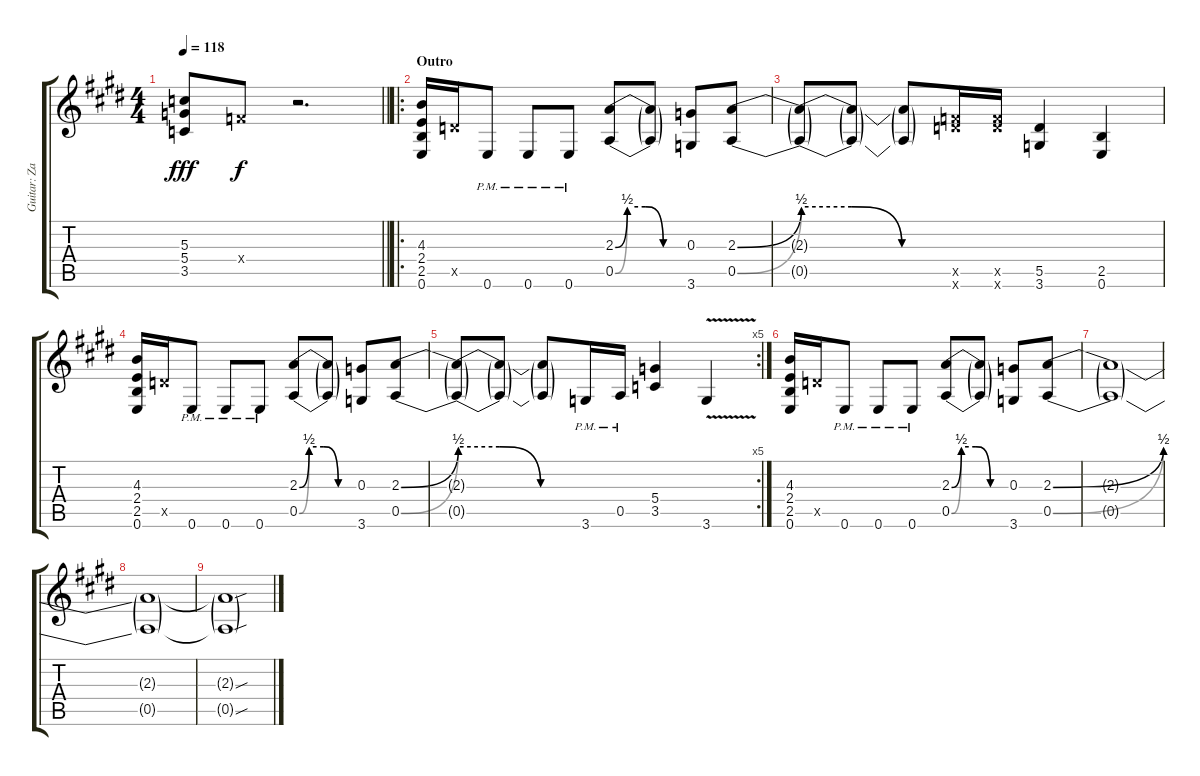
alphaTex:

\track ("Guitar: Zakk" "Guitar: Za") {instrument distortionguitar}
\staff {score tabs}
\tuning (E4 B3 G3 D3 A2 E2) {hide}
\ts (4 4)
\tempo 118
\clef g2
\barLineRight lightlight
\ks e
(5.3 5.4 3.5).8{dy fff} 3.4{x}.8{dy f} r.2{d} |
\ro
\section ("" "Outro")
(4.3 2.4 2.5 0.6).16 5.5{x}.16 0.6{pm}.8 0.6{pm}.8 0.6{pm}.8 (2.3{be (custom 0 0 10 2 25 2 40 0 60 0)} 0.5{be (custom 0 0 10 2 25 2 40 0 60 0)}).8 (2.3{t} 0.5{t}).8 (0.3 3.6).8 (2.3{be (bend 0 0 60 2)} 0.5{be (bend 0 0 60 2)}).8 |
(2.3{be (custom 0 2 20 2 40 0 60 0) t} 0.5{be (custom 0 2 20 2 40 0 60 0) t}).8 (2.3{t} 0.5{t}).8 (2.3{t} 0.5{t}).8 (8.5{x} 10.6{x}).16 (8.5{x} 10.6{x}).16 (5.5 3.6).4 (2.5 0.6).4 |
(4.3 2.4 2.5 0.6).16 5.5{x}.16 0.6{pm}.8 0.6{pm}.8 0.6{pm}.8 (2.3{be (custom 0 0 10 2 25 2 40 0 60 0)} 0.5{be (custom 0 0 10 2 25 2 40 0 60 0)}).8 (2.3{t} 0.5{t}).8 (0.3 3.6).8 (2.3{be (bend 0 0 60 2)} 0.5{be (bend 0 0 60 2)}).8 |
\rc 5
(2.3{be (custom 0 2 20 2 40 0 60 0) t} 0.5{be (custom 0 2 20 2 40 0 60 0) t}).8 (2.3{t} 0.5{t}).8 (2.3{t} 0.5{t}).8 3.6{pm}.16 0.5{pm}.16 (5.4 3.5).4 3.6{v}.4 |
(4.3 2.4 2.5 0.6).16 5.5{x}.16 0.6{pm}.8 0.6{pm}.8 0.6{pm}.8 (2.3{be (custom 0 0 10 2 25 2 40 0 60 0)} 0.5{be (custom 0 0 10 2 25 2 40 0 60 0)}).8 (2.3{t} 0.5{t}).8 (0.3 3.6).8 (2.3{be (bend 0 0 60 2)} 0.5{be (bend 0 0 60 2)}).8 |
(2.3{t} 0.5{t}).1 |
(2.3{t} 0.5{t}).1 |
(2.3{sou t} 0.5{sou t}).1
